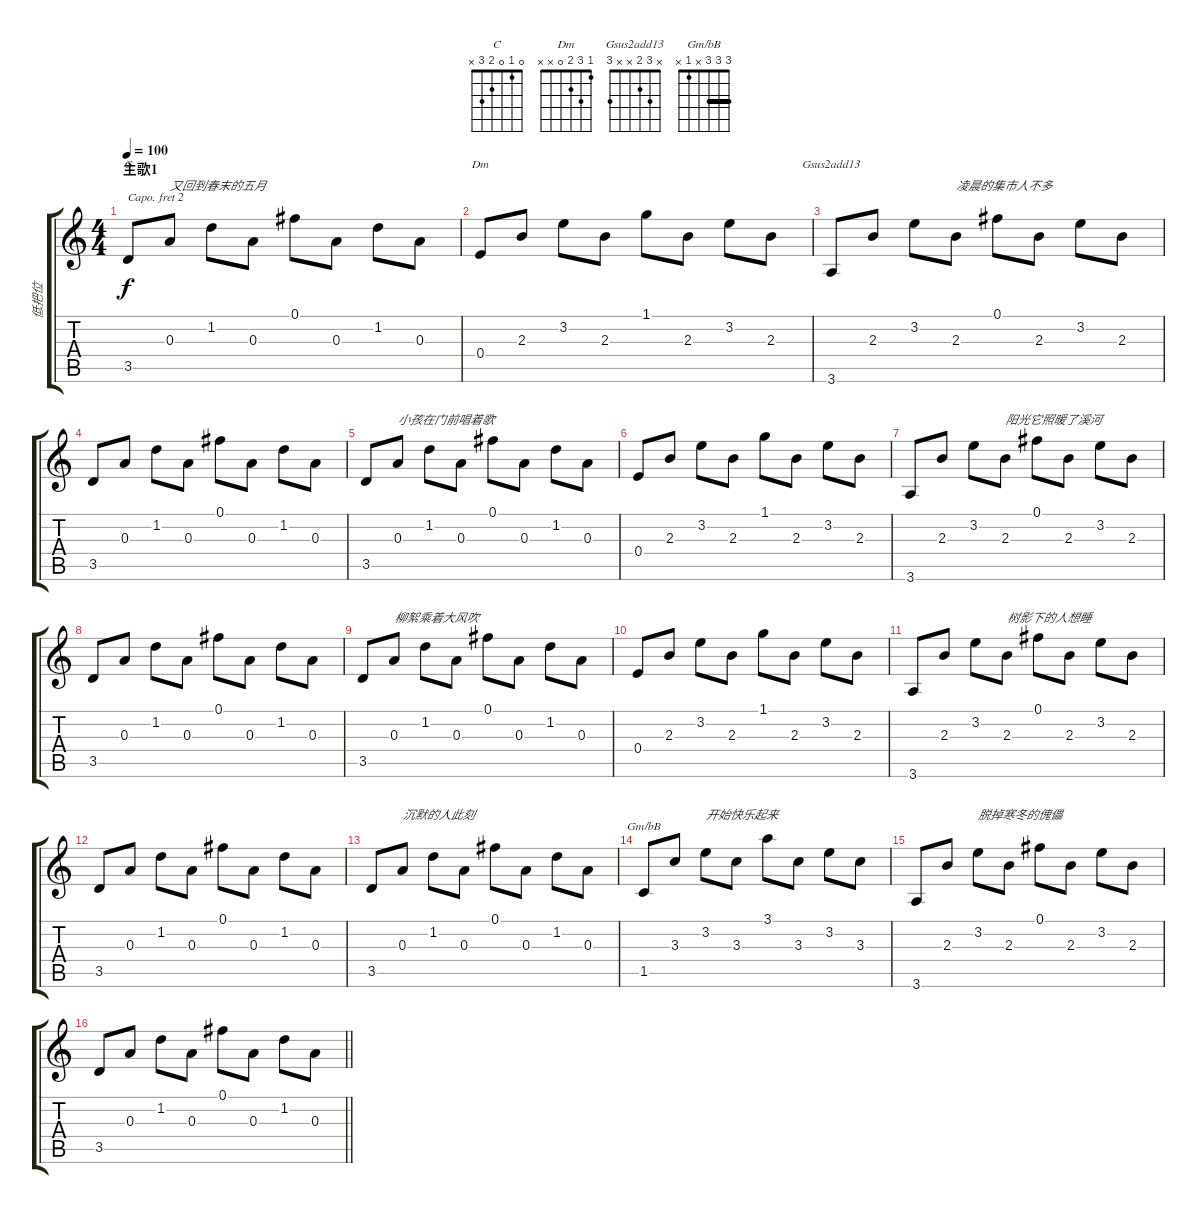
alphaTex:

\track ("低把位" "低把位") {instrument acousticguitarsteel}
\staff {score tabs}
\capo 2
\tuning (E4 B3 G3 D3 A2 E2) {hide}
\chord ("C" 0 1 0 2 3 x)
\chord ("Dm" 1 3 2 0 x x)
\chord ("Gsus2add13" x 3 2 x x 3)
\chord ("Gm/bB" 3 3 3 x 1 x) {barre 3}
\ts (4 4)
\section ("" "主歌1")
\tempo 100
\clef g2
\ks c
3.5.8{ch "C" dy f} 0.3.8{txt "又回到春末的五月"} 1.2.8 0.3.8 0.1.8 0.3.8 1.2.8 0.3.8 |
0.4.8{ch "Dm"} 2.3.8 3.2.8 2.3.8 1.1.8 2.3.8 3.2.8 2.3.8 |
3.6.8{ch "Gsus2add13"} 2.3.8 3.2.8 2.3.8{txt "凌晨的集市人不多"} 0.1.8 2.3.8 3.2.8 2.3.8 |
3.5.8 0.3.8 1.2.8 0.3.8 0.1.8 0.3.8 1.2.8 0.3.8 |
3.5.8 0.3.8{txt "小孩在门前唱着歌"} 1.2.8 0.3.8 0.1.8 0.3.8 1.2.8 0.3.8 |
0.4.8 2.3.8 3.2.8 2.3.8 1.1.8 2.3.8 3.2.8 2.3.8 |
3.6.8 2.3.8 3.2.8 2.3.8{txt "阳光它照暖了溪河"} 0.1.8 2.3.8 3.2.8 2.3.8 |
3.5.8 0.3.8 1.2.8 0.3.8 0.1.8 0.3.8 1.2.8 0.3.8 |
3.5.8 0.3.8{txt "柳絮乘着大风吹"} 1.2.8 0.3.8 0.1.8 0.3.8 1.2.8 0.3.8 |
0.4.8 2.3.8 3.2.8 2.3.8 1.1.8 2.3.8 3.2.8 2.3.8 |
3.6.8 2.3.8 3.2.8 2.3.8{txt "树影下的人想睡"} 0.1.8 2.3.8 3.2.8 2.3.8 |
3.5.8 0.3.8 1.2.8 0.3.8 0.1.8 0.3.8 1.2.8 0.3.8 |
3.5.8 0.3.8{txt "沉默的人此刻"} 1.2.8 0.3.8 0.1.8 0.3.8 1.2.8 0.3.8 |
1.5.8{ch "Gm/bB"} 3.3.8 3.2.8{txt "开始快乐起来"} 3.3.8 3.1.8 3.3.8 3.2.8 3.3.8 |
3.6.8 2.3.8 3.2.8{txt "脱掉寒冬的傀儡"} 2.3.8 0.1.8 2.3.8 3.2.8 2.3.8 |
\barLineRight lightlight
3.5.8 0.3.8 1.2.8 0.3.8 0.1.8 0.3.8 1.2.8 0.3.8
